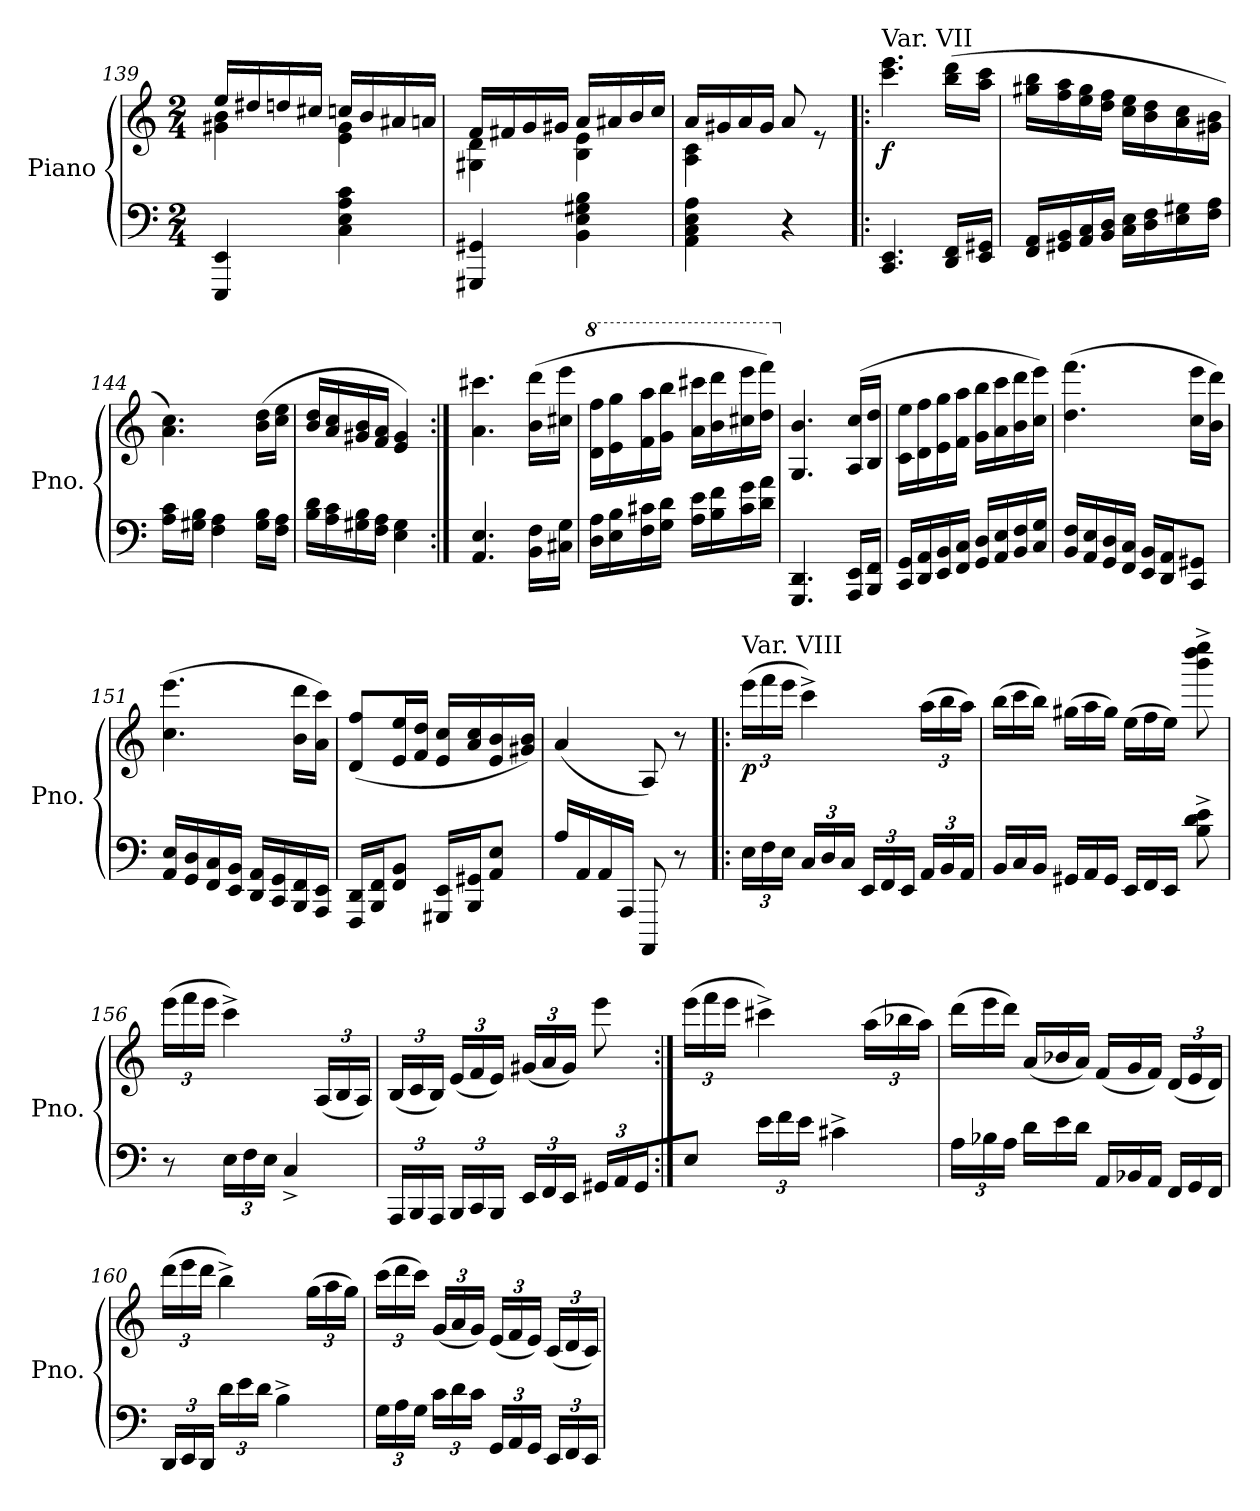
**kern	**kern	**dynam
*part1	*part1	*part1
*staff2	*staff1	*staff1/2
*I"Piano	*	*
*I'Pno.	*	*
!!LO:LB:g=z
*clefF4	*clefG2	*
*k[]	*k[]	*
*M2/4	*M2/4	*
=139	=139	=139
*	*^	*
4EEE/ 4EE/	16ee/LL	4g#X\ 4b\	.
.	16dd#X/	.	.
.	16ddn/	.	.
.	16cc#X/JJ	.	.
4C\ 4E\ 4A\ 4c\	16ccn/LL	4e\ 4g#\	.
.	16b/	.	.
.	16a#X/	.	.
.	16an/JJ	.	.
=140	=140	=140	=140
4GGG#X/ 4GG#X/	16f/LL	4G#X\ 4d\	.
.	16f#X/	.	.
.	16g/	.	.
.	16g#X/JJ	.	.
4BB\ 4E\ 4G#X\ 4B\	16a/LL	4B\ 4e\	.
.	16a#X/	.	.
.	16b/	.	.
.	16cc/JJ	.	.
=141	=141	=141	=141
4AA\ 4C\ 4E\ 4A\	16a/LL	4A\ 4c\	.
.	16g#X/	.	.
.	16a/	.	.
.	16g#/JJ	.	.
4r	8a/	4ryy	.
.	8re	.	.
*	*v	*v	*
!!LO:LB:g=z
=142!|:	=142!|:	=142!|:
*	*MM120	*
!	!LO:TX:a:t=Var. VII	!
!	!	!LO:DY:b
4.CC/ 4.EE/	4.ccc\ 4.eee\	f
16DD/ 16FF/LL	(16bb\ 16ddd\LL	.
16EE/ 16GG#X/JJ	16aa\ 16ccc\JJ	.
=143	=143	=143
16FF/ 16AA/LL	16gg#X\ 16bb\LL	.
16GG#X/ 16BB/	16ff\ 16aa\	.
16AA/ 16C/	16ee\ 16gg#\	.
16BB/ 16D/JJ	16dd\ 16ff\JJ	.
16C\ 16E\LL	16cc\ 16ee\LL	.
16D\ 16F\	16b\ 16dd\	.
16E\ 16G#X\	16a\ 16cc\	.
16F\ 16A\JJ	16g#X\ 16b\JJ	.
=144	=144	=144
16A\ 16c\LL	4.a\ 4.cc\)	.
16G#X\ 16B\JJ	.	.
4F\ 4A\	.	.
16G#\ 16B\LL	(16b\ 16dd\LL	.
16F\ 16A\JJ	16cc\ 16ee\JJ	.
=145	=145	=145
16B\ 16d\LL	16b/ 16dd/LL	.
16A\ 16c\	16a/ 16cc/	.
16G#X\ 16B\	16g#X/ 16b/	.
16F\ 16A\JJ	16f/ 16a/JJ	.
4E\ 4G#\	4e/ 4g#/)	.
=146:|!	=146:|!	=146:|!
4.AA/ 4.E/	4.a\ 4.ccc#X\	.
16BB\ 16F\LL	(16b\ 16ddd\LL	.
16C#X\ 16G\JJ	16cc#X\ 16eee\JJ	.
!!LO:LB:g=z
=147	=147	=147
*	*8va	*
16D\ 16A\LL	16dd\ 16fff\LL	.
16E\ 16B\	16ee\ 16ggg\	.
16F\ 16c#X\	16ff\ 16aaa\	.
16G\ 16d\JJ	16gg\ 16bbb\JJ	.
16A\ 16e\LL	16aa\ 16cccc#X\LL	.
16B\ 16f\	16bb\ 16dddd\	.
16c#\ 16g\	16ccc#X\ 16eeee\	.
16d\ 16a\JJ	16ddd\ 16ffff\JJ)	.
=148	=148	=148
*	*X8va	*
4.GGG/ 4.DD/	4.G/ 4.b/	.
16AAA/ 16EE/LL	(16A/ 16cc/LL	.
16BBB/ 16FF/JJ	16B/ 16dd/JJ	.
=149	=149	=149
16CC/ 16GG/LL	16c\ 16ee\LL	.
16DD/ 16AA/	16d\ 16ff\	.
16EE/ 16BB/	16e\ 16gg\	.
16FF/ 16C/JJ	16f\ 16aa\JJ	.
16GG/ 16D/LL	16g\ 16bb\LL	.
16AA/ 16E/	16a\ 16ccc\	.
16BB/ 16F/	16b\ 16ddd\	.
16C/ 16G/JJ	16cc\ 16eee\JJ)	.
=150	=150	=150
16BB/ 16F/LL	(4.dd\ 4.fff\	.
16AA/ 16E/	.	.
16GG/ 16D/	.	.
16FF/ 16C/JJ	.	.
16EE/ 16BB/LL	.	.
16DD/ 16AA/J	.	.
8CC/ 8GG#X/J	16cc\ 16eee\LL	.
.	16b\ 16ddd\JJ)	.
!!LO:LB:g=z
=151	=151	=151
16AA/ 16E/LL	(4.cc\ 4.eee\	.
16GG/ 16D/	.	.
16FF/ 16C/	.	.
16EE/ 16BB/JJ	.	.
16DD/ 16AA/LL	.	.
16CC/ 16GG/	.	.
16BBB/ 16FF/	16b\ 16ddd\LL	.
16AAA/ 16EE/JJ	16a\ 16ccc\JJ)	.
=152	=152	=152
16FFF/ 16DD/LL	(8d/ 8ff/L	.
16BBB/ 16FF/J	.	.
8FF/ 8BB/J	16e/ 16ee/L	.
.	16f/ 16dd/JJ	.
16GGG#X/ 16EE/LL	16e/ 16cc/LL	.
16BBB/ 16GG#X/J	16a/ 16cc/	.
8AA/ 8E/J	16e/ 16b/	.
.	16g#X/ 16b/JJ)	.
=153	=153	=153
16A/LL	(4a/	.
16AA/	.	.
16AA/	.	.
16AAA/JJ	.	.
8AAAA/	8A/)	.
8r	8r	.
!!LO:PB:g=z
=154!|:	=154!|:	=154!|:
*Xbrackettup	*Xbrackettup	*
!	!LO:TX:a:t=Var. VIII	!
!	!	!LO:DY:b
24E\LL	(24eee\LL	p
24F\	24fff\	.
24E\JJ	24eee\JJ	.
24C/LL	4ccc^\)	.
24D/	.	.
24C/JJ	.	.
24EE/LL	.	.
24FF/	.	.
24EE/JJ	.	.
24AA/LL	(24aa\LL	.
24BB/	24bb\	.
24AA/JJ	24aa\JJ)	.
=155	=155	=155
*Xtuplet	*Xtuplet	*
24BB/LL	(24bb\LL	.
24C/	24ccc\	.
24BB/JJ	24bb\JJ)	.
24GG#X/LL	(24gg#X\LL	.
24AA/	24aa\	.
24GG#/JJ	24gg#\JJ)	.
24EE/LL	(24ee\LL	.
24FF/	24ff\	.
24EE/JJ	24ee\JJ)	.
8B\^ 8d\^ 8e\^	8bbb\^ 8dddd\^ 8eeee\^	.
=156	=156	=156
*	*tuplet	*
8r	(24eee\LL	.
.	24fff\	.
.	24eee\JJ	.
*tuplet	*	*
24E\LL	4ccc^\)	.
24F\	.	.
24E\JJ	.	.
4C^/	.	.
.	(24A/LL	.
.	24B/	.
.	24A/JJ)	.
!!LO:LB:g=z
=157	=157	=157
24AAA/LL	(24B/LL	.
24BBB/	24c/	.
24AAA/JJ	24B/JJ)	.
24BBB/LL	(24e/LL	.
24CC/	24f/	.
24BBB/JJ	24e/JJ)	.
24EE/LL	(24g#X/LL	.
24FF/	24a/	.
24EE/JJ	24g#/JJ)	.
24GG#X/LL	8eee\	.
24AA/	.	.
24GG#/J	.	.
=158:|!	=158:|!	=158:|!
8E/J	(24eee\LL	.
.	24fff\	.
.	24eee\JJ	.
24e\LL	4ccc#X^\)	.
24f\	.	.
24e\JJ	.	.
4c#X^\	.	.
.	(24aa\LL	.
.	24bb-X\	.
.	24aa\JJ)	.
=159	=159	=159
*	*Xtuplet	*
24A\LL	(24ddd\LL	.
24B-X\	24eee\	.
24A\JJ	24ddd\JJ)	.
*Xtuplet	*	*
24d\LL	(24a/LL	.
24e\	24b-X/	.
24d\JJ	24a/JJ)	.
24AA/LL	(24f/LL	.
24BB-X/	24g/	.
24AA/JJ	24f/JJ)	.
*	*tuplet	*
24FF/LL	(24d/LL	.
24GG/	24e/	.
24FF/JJ	24d/JJ)	.
!!LO:LB:g=z
=160	=160	=160
*tuplet	*	*
24DD/LL	(24ddd\LL	.
24EE/	24eee\	.
24DD/JJ	24ddd\JJ	.
24d\LL	4bb^\)	.
24e\	.	.
24d\JJ	.	.
4B^\	.	.
.	(24gg\LL	.
.	24aa\	.
.	24gg\JJ)	.
=161	=161	=161
24G\LL	(24ccc\LL	.
24A\	24ddd\	.
24G\JJ	24ccc\JJ)	.
24c\LL	(24g/LL	.
24d\	24a/	.
24c\JJ	24g/JJ)	.
24GG/LL	(24e/LL	.
24AA/	24f/	.
24GG/JJ	24e/JJ)	.
24EE/LL	(24c/LL	.
24FF/	24d/	.
24EE/JJ	24c/JJ)	.
=	=	=
*-	*-	*-
